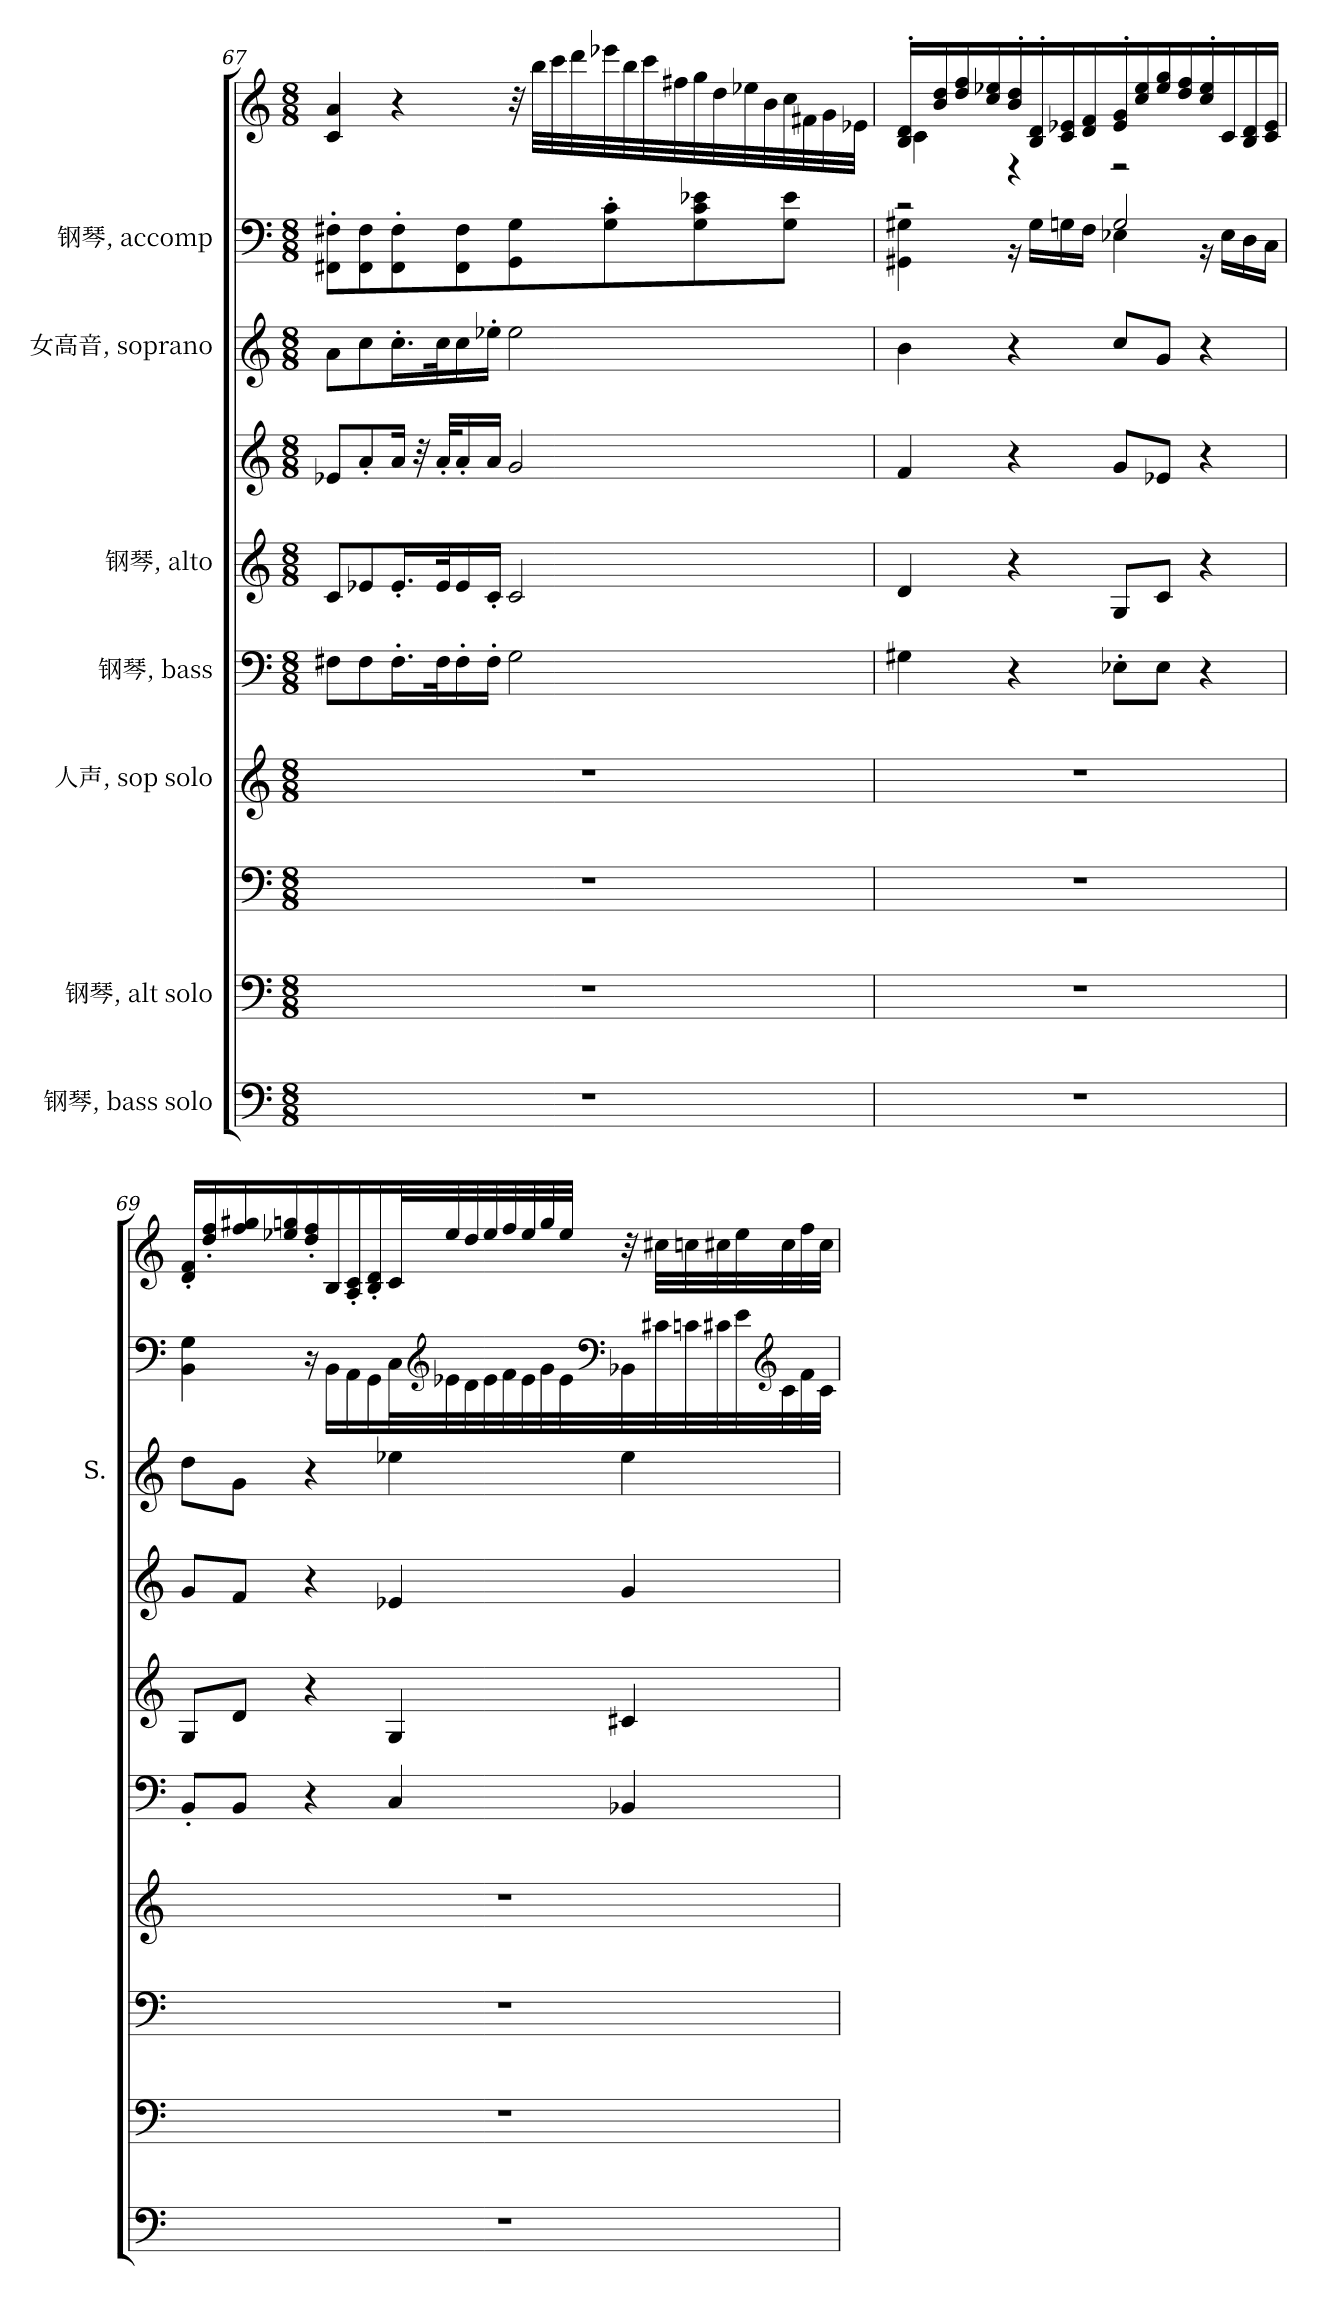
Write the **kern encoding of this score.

**kern	**kern	**kern	**kern	**kern	**kern	**kern	**kern	**kern	**kern
*part7	*part6	*part6	*part5	*part4	*part3	*part3	*part2	*part1	*part1
*staff10	*staff9	*staff8	*staff7	*staff6	*staff5	*staff4	*staff3	*staff2	*staff1
*I"钢琴, bass solo	*I"钢琴, alt solo	*	*I"人声, sop solo	*I"钢琴, bass	*I"钢琴, alto	*	*I"女高音, soprano	*I"钢琴, accomp	*
*	*	*	*	*	*	*	*I'S.	*	*
!!LO:PB:g=z
*clefF4	*clefF4	*clefF4	*clefG2	*clefF4	*clefG2	*clefG2	*clefG2	*clefF4	*clefG2
*k[]	*k[]	*k[]	*k[]	*k[]	*k[]	*k[]	*k[]	*k[]	*k[]
*M8/8	*M8/8	*M8/8	*M8/8	*M8/8	*M8/8	*M8/8	*M8/8	*M8/8	*M8/8
=67	=67	=67	=67	=67	=67	=67	=67	=67	=67
1r	1r	1r	1r	8F#X\L	8c/L	8e-X/L	8a\L	8FF#X\' 8F#X\'L	4c/ 4a/
.	.	.	.	8F#\	8e-X/	8a'/	8cc\	8FF#\ 8F#\	.
.	.	.	.	16.F#'\L	16.e-'/L	16a/Jk	16.cc'\L	8FF#\' 8F#\'	4r
.	.	.	.	.	.	32r	.	.	.
.	.	.	.	32F#\K	32e-/K	32a'/KLL	32cc\K	.	.
.	.	.	.	16F#'\	16e-/	16a'/	16cc\	8FF#\ 8F#\	.
.	.	.	.	16F#'\JJ	16c'/JJ	16a/JJ	16ee-X'\JJ	.	.
.	.	.	.	2G\	2c/	2g/	2ee-\	8GG\ 8G\	32r
.	.	.	.	.	.	.	.	.	32bb\LLL
.	.	.	.	.	.	.	.	.	32ccc\
.	.	.	.	.	.	.	.	.	32ddd\
.	.	.	.	.	.	.	.	8G\' 8c\'	32eee-X\
.	.	.	.	.	.	.	.	.	32bb\
.	.	.	.	.	.	.	.	.	32ccc\
.	.	.	.	.	.	.	.	.	32ff#X\
.	.	.	.	.	.	.	.	8G\ 8c\ 8e-X\	32gg\
.	.	.	.	.	.	.	.	.	32dd\
.	.	.	.	.	.	.	.	.	32ee-X\
.	.	.	.	.	.	.	.	.	32b\
.	.	.	.	.	.	.	.	8G\ 8e-\J	32cc\
.	.	.	.	.	.	.	.	.	32f#X\
.	.	.	.	.	.	.	.	.	32g\
.	.	.	.	.	.	.	.	.	32e-X\JJJ
!!LO:PB:g=z
=68	=68	=68	=68	=68	=68	=68	=68	=68	=68
*	*	*	*	*	*	*	*	*^	*^
1r	1r	1r	1r	4G#X\	4d/	4f/	4b\	2r	4GG#X\ 4G#X\	16B/' 16d/'LL	4c\
.	.	.	.	.	.	.	.	.	.	16b/ 16dd/	.
.	.	.	.	.	.	.	.	.	.	16dd/ 16ff/	.
.	.	.	.	.	.	.	.	.	.	16cc/ 16ee-X/	.
.	.	.	.	4r	4r	4r	4r	.	16r	16b/' 16dd/'	4r
.	.	.	.	.	.	.	.	.	16G#\LL	16B/' 16d/'	.
.	.	.	.	.	.	.	.	.	16Gn\	16c/ 16e-X/	.
.	.	.	.	.	.	.	.	.	16F\JJ	16d/ 16f/	.
.	.	.	.	8E-X'\L	8G/L	8g/L	8cc/L	2G/	4E-X\	16e-/' 16g/'	2r
.	.	.	.	.	.	.	.	.	.	16cc/ 16ee-/	.
.	.	.	.	8E-\J	8c/J	8e-X/J	8g/J	.	.	16ee-/ 16gg/	.
.	.	.	.	.	.	.	.	.	.	16dd/ 16ff/	.
.	.	.	.	4r	4r	4r	4r	.	16r	16cc/' 16ee-/'	.
.	.	.	.	.	.	.	.	.	16E-\LL	16c/	.
.	.	.	.	.	.	.	.	.	16D\	16B/ 16d/	.
.	.	.	.	.	.	.	.	.	16C\JJ	16c/ 16e-/JJ	.
*	*	*	*	*	*	*	*	*v	*v	*	*
*	*	*	*	*	*	*	*	*	*v	*v
!!LO:PB:g=z
=69	=69	=69	=69	=69	=69	=69	=69	=69	=69
1r	1r	1r	1r	8BB'/L	8G/L	8g/L	8dd\L	4BB\ 4G\	16d/' 16f/'LL
.	.	.	.	.	.	.	.	.	16dd/' 16ff/'
.	.	.	.	8BB/J	8d/J	8f/J	8g\J	.	16ff/ 16gg#X/
.	.	.	.	.	.	.	.	.	16ee-X/ 16ggn/
.	.	.	.	4r	4r	4r	4r	16r	16dd/' 16ff/'
.	.	.	.	.	.	.	.	16BB\LL	16B/
.	.	.	.	.	.	.	.	16AA\	16A/' 16c/'
.	.	.	.	.	.	.	.	16GG\	16B/' 16d/'
.	.	.	.	4C/	4G/	4e-X/	4ee-X\	32C\L	32c/L
*	*	*	*	*	*	*	*	*clefG2	*
.	.	.	.	.	.	.	.	32e-X\	32ee-/
.	.	.	.	.	.	.	.	32d\	32dd/
.	.	.	.	.	.	.	.	32e-\	32ee-/
.	.	.	.	.	.	.	.	32f\	32ff/
.	.	.	.	.	.	.	.	32e-\	32ee-/
.	.	.	.	.	.	.	.	32g\	32gg/
.	.	.	.	.	.	.	.	32e-\	32ee-/JJJ
*	*	*	*	*	*	*	*	*clefF4	*
.	.	.	.	4BB-X/	4c#X/	4g/	4ee-\	32BB-X\	32r
.	.	.	.	.	.	.	.	32c#X\	32cc#X\LLL
.	.	.	.	.	.	.	.	32cn\	32ccn\
.	.	.	.	.	.	.	.	32c#X\	32cc#X\
.	.	.	.	.	.	.	.	32e-\	32ee-\
*	*	*	*	*	*	*	*	*clefG2	*
.	.	.	.	.	.	.	.	32c#\	32cc#\
.	.	.	.	.	.	.	.	32f\	32ff\
.	.	.	.	.	.	.	.	32c#\JJJ	32cc#\JJJ
=	=	=	=	=	=	=	=	=	=
*-	*-	*-	*-	*-	*-	*-	*-	*-	*-
